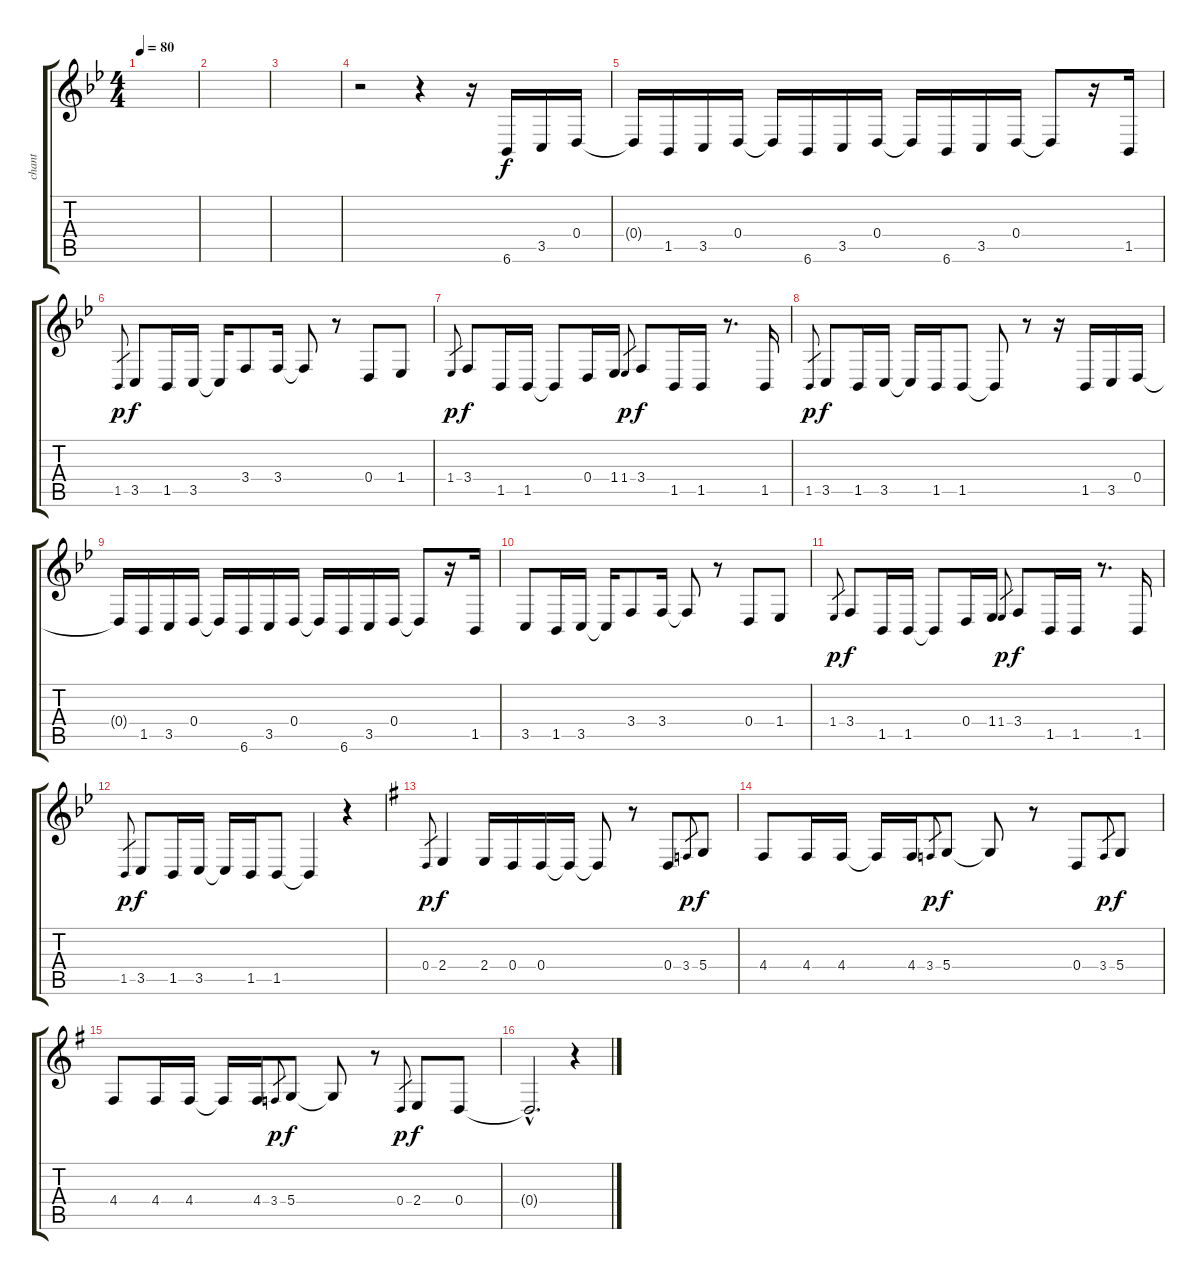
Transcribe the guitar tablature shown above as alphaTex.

\track ("chant" "chant") {instrument lead6voice}
\staff {score tabs}
\tuning (E4 B3 G3 D3 A2 E2) {hide}
\ts (4 4)
\tempo 80
\clef g2
\ks bb
|
|
|
r.2 r.4 r.16 6.6.16 3.5.16 0.4.16 |
0.4{t}.16 1.5.16 3.5.16 0.4.16 0.4{t}.16 6.6.16 3.5.16 0.4.16 0.4{t}.16 6.6.16 3.5.16 0.4.16 0.4{t}.8 r.16 1.5.16 |
1.5.8{gr dy p} 3.5.8{dy f} 1.5.16 3.5.16 3.5{t}.16 3.4.8 3.4.16 3.4{t}.8 r.8 0.4.8 1.4.8 |
1.4.8{gr dy p} 3.4.8{dy f} 1.5.16 1.5.16 1.5{t}.8 0.4.16 1.4.16 1.4.8{gr dy p} 3.4.8{dy f} 1.5.16 1.5.16 r.8{d} 1.5.16 |
1.5.8{gr dy p} 3.5.8{dy f} 1.5.16 3.5.16 3.5{t}.16 1.5.16 1.5.8 1.5{t}.8 r.8 r.16 1.5.16 3.5.16 0.4.16 |
0.4{t}.16 1.5.16 3.5.16 0.4.16 0.4{t}.16 6.6.16 3.5.16 0.4.16 0.4{t}.16 6.6.16 3.5.16 0.4.16 0.4{t}.8 r.16 1.5.16 |
3.5.8 1.5.16 3.5.16 3.5{t}.16 3.4.8 3.4.16 3.4{t}.8 r.8 0.4.8 1.4.8 |
1.4.8{gr dy p} 3.4.8{dy f} 1.5.16 1.5.16 1.5{t}.8 0.4.16 1.4.16 1.4.8{gr dy p} 3.4.8{dy f} 1.5.16 1.5.16 r.8{d} 1.5.16 |
1.5.8{gr dy p} 3.5.8{dy f} 1.5.16 3.5.16 3.5{t}.16 1.5.16 1.5.8 1.5{t}.4 r.4 |
\ks g
0.4.8{gr dy p} 2.4.4{dy f} 2.4.16 0.4.16 0.4.16 0.4{t}.16 0.4{t}.8 r.8 0.4.8 3.4.8{gr dy p} 5.4.8{dy f} |
4.4.8 4.4.16 4.4.16 4.4{t}.16 4.4.16 3.4.8{gr dy p} 5.4.8{dy f} 5.4{t}.8 r.8 0.4.8 3.4.8{gr dy p} 5.4.8{dy f} |
4.4.8 4.4.16 4.4.16 4.4{t}.16 4.4.16 3.4.8{gr dy p} 5.4.8{dy f} 5.4{t}.8 r.8 0.4.8{gr dy p} 2.4.8{dy f} 0.4.8 |
0.4{hac t}.2{d} r.4
